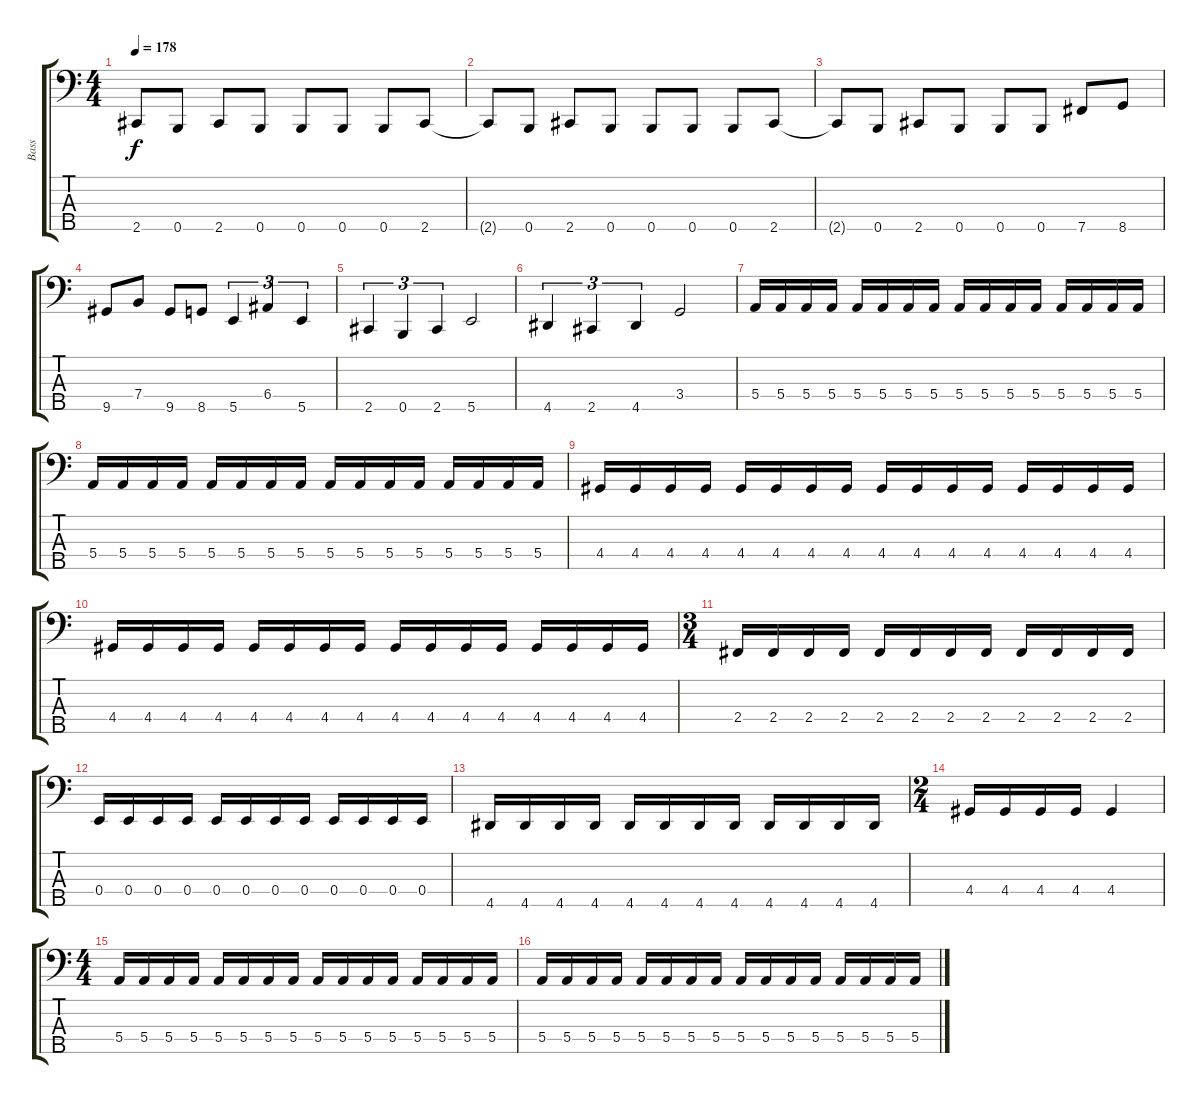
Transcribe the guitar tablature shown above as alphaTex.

\track ("Bass" "Bass") {instrument electricbassfinger}
\staff {score tabs}
\tuning (G2 D2 A1 E1 B0) {hide}
\ts (4 4)
\tempo 178
\clef f4
\ks c
2.5{t}.8{dy f} 0.5.8 2.5.8 0.5.8 0.5.8 0.5.8 0.5.8 2.5.8 |
2.5{t}.8 0.5.8 2.5.8 0.5.8 0.5.8 0.5.8 0.5.8 2.5.8 |
2.5{t}.8 0.5.8 2.5.8 0.5.8 0.5.8 0.5.8 7.5.8 8.5.8 |
9.5.8 7.4.8 9.5.8 8.5.8 5.5.4{tu (3 2)} 6.4.4{tu (3 2)} 5.5.4{tu (3 2)} |
2.5.4{tu (3 2)} 0.5.4{tu (3 2)} 2.5.4{tu (3 2)} 5.5.2 |
4.5.4{tu (3 2)} 2.5.4{tu (3 2)} 4.5.4{tu (3 2)} 3.4.2 |
5.4.16 5.4.16 5.4.16 5.4.16 5.4.16 5.4.16 5.4.16 5.4.16 5.4.16 5.4.16 5.4.16 5.4.16 5.4.16 5.4.16 5.4.16 5.4.16 |
5.4.16 5.4.16 5.4.16 5.4.16 5.4.16 5.4.16 5.4.16 5.4.16 5.4.16 5.4.16 5.4.16 5.4.16 5.4.16 5.4.16 5.4.16 5.4.16 |
4.4.16 4.4.16 4.4.16 4.4.16 4.4.16 4.4.16 4.4.16 4.4.16 4.4.16 4.4.16 4.4.16 4.4.16 4.4.16 4.4.16 4.4.16 4.4.16 |
4.4.16 4.4.16 4.4.16 4.4.16 4.4.16 4.4.16 4.4.16 4.4.16 4.4.16 4.4.16 4.4.16 4.4.16 4.4.16 4.4.16 4.4.16 4.4.16 |
\ts (3 4)
2.4.16 2.4.16 2.4.16 2.4.16 2.4.16 2.4.16 2.4.16 2.4.16 2.4.16 2.4.16 2.4.16 2.4.16 |
0.4.16 0.4.16 0.4.16 0.4.16 0.4.16 0.4.16 0.4.16 0.4.16 0.4.16 0.4.16 0.4.16 0.4.16 |
4.5.16 4.5.16 4.5.16 4.5.16 4.5.16 4.5.16 4.5.16 4.5.16 4.5.16 4.5.16 4.5.16 4.5.16 |
\ts (2 4)
4.4.16 4.4.16 4.4.16 4.4.16 4.4.4 |
\ts (4 4)
5.4.16 5.4.16 5.4.16 5.4.16 5.4.16 5.4.16 5.4.16 5.4.16 5.4.16 5.4.16 5.4.16 5.4.16 5.4.16 5.4.16 5.4.16 5.4.16 |
5.4.16 5.4.16 5.4.16 5.4.16 5.4.16 5.4.16 5.4.16 5.4.16 5.4.16 5.4.16 5.4.16 5.4.16 5.4.16 5.4.16 5.4.16 5.4.16
